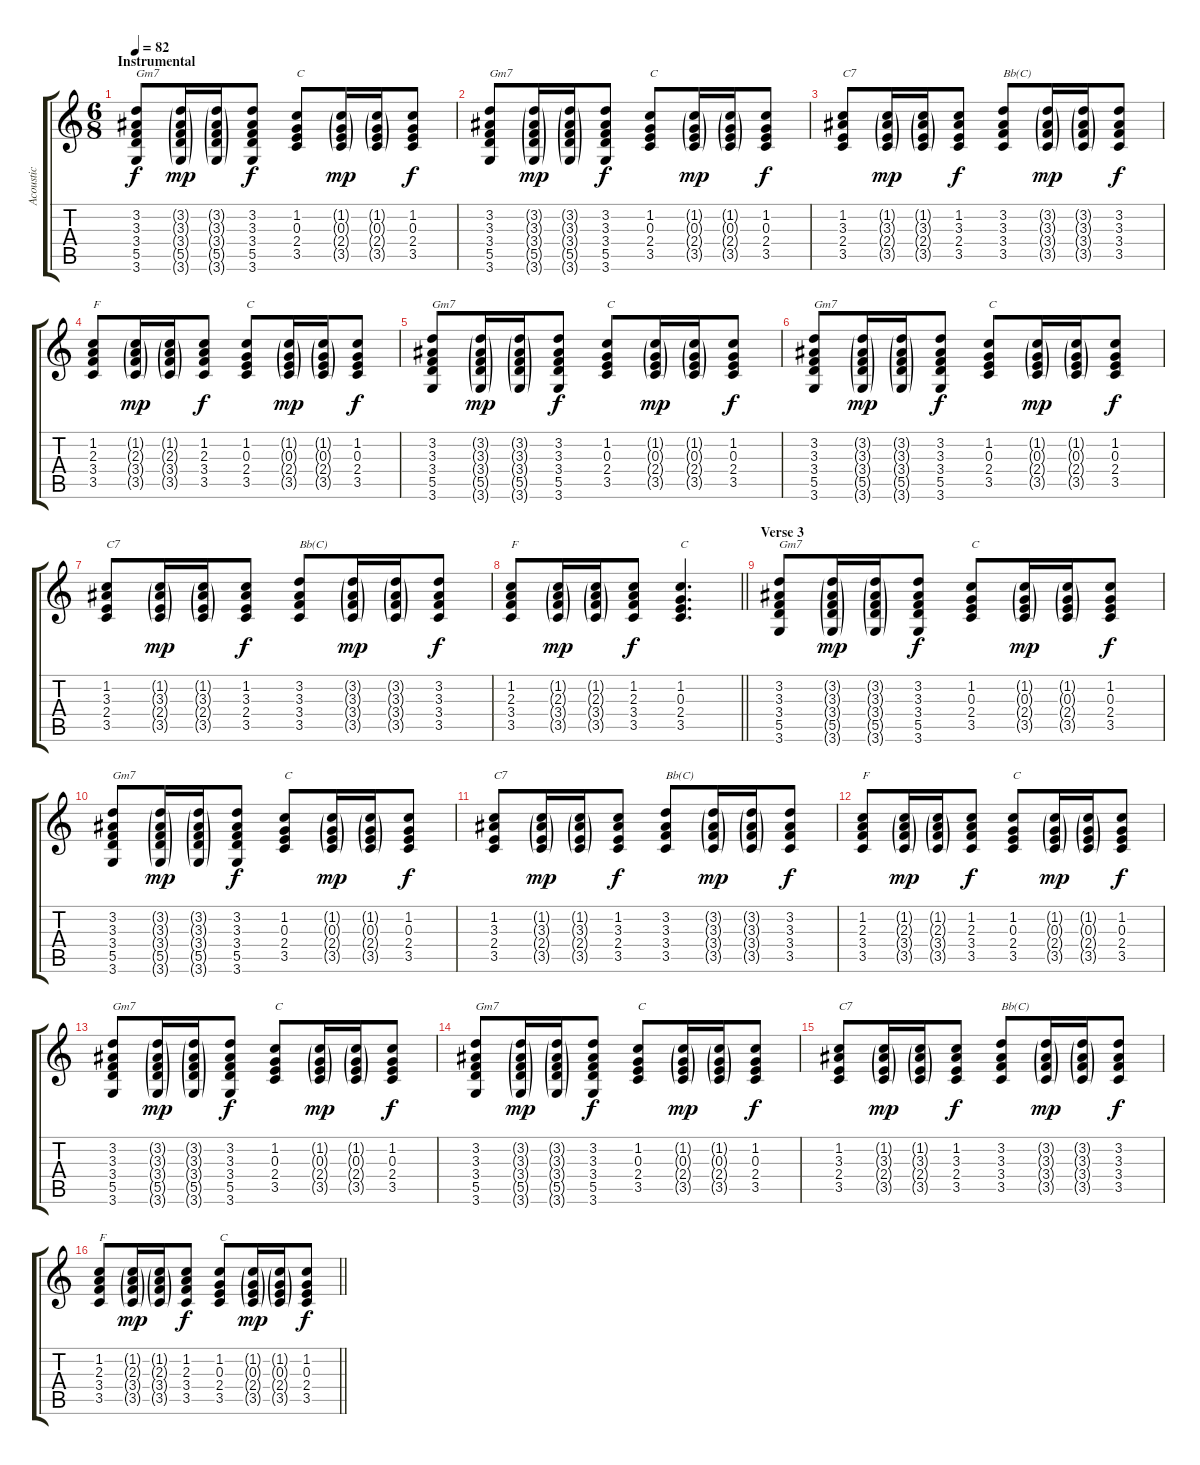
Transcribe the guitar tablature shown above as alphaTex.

\track ("Acoustic" "Acoustic") {instrument acousticguitarsteel}
\staff {score tabs}
\tuning (E4 B3 G3 D3 A2 E2) {hide}
\ts (6 8)
\section ("" "Instrumental")
\tempo 82
\clef g2
\ks c
(3.2 3.3 3.4 5.5 3.6).8{txt "Gm7" dy f} (3.2{g} 3.3{g} 3.4{g} 5.5{g} 3.6{g}).16{dy mp} (3.2{g} 3.3{g} 3.4{g} 5.5{g} 3.6{g}).16 (3.2 3.3 3.4 5.5 3.6).8{dy f} (1.2 0.3 2.4 3.5).8{txt "C"} (1.2{g} 0.3{g} 2.4{g} 3.5{g}).16{dy mp} (1.2{g} 0.3{g} 2.4{g} 3.5{g}).16 (1.2 0.3 2.4 3.5).8{dy f} |
(3.2 3.3 3.4 5.5 3.6).8{txt "Gm7"} (3.2{g} 3.3{g} 3.4{g} 5.5{g} 3.6{g}).16{dy mp} (3.2{g} 3.3{g} 3.4{g} 5.5{g} 3.6{g}).16 (3.2 3.3 3.4 5.5 3.6).8{dy f} (1.2 0.3 2.4 3.5).8{txt "C"} (1.2{g} 0.3{g} 2.4{g} 3.5{g}).16{dy mp} (1.2{g} 0.3{g} 2.4{g} 3.5{g}).16 (1.2 0.3 2.4 3.5).8{dy f} |
(1.2 3.3 2.4 3.5).8{txt "C7"} (1.2{g} 3.3{g} 2.4{g} 3.5{g}).16{dy mp} (1.2{g} 3.3{g} 2.4{g} 3.5{g}).16 (1.2 3.3 2.4 3.5).8{dy f} (3.2 3.3 3.4 3.5).8{txt "Bb(C)"} (3.2{g} 3.3{g} 3.4{g} 3.5{g}).16{dy mp} (3.2{g} 3.3{g} 3.4{g} 3.5{g}).16 (3.2 3.3 3.4 3.5).8{dy f} |
(1.2 2.3 3.4 3.5).8{txt "F"} (1.2{g} 2.3{g} 3.4{g} 3.5{g}).16{dy mp} (1.2{g} 2.3{g} 3.4{g} 3.5{g}).16 (1.2 2.3 3.4 3.5).8{dy f} (1.2 0.3 2.4 3.5).8{txt "C"} (1.2{g} 0.3{g} 2.4{g} 3.5{g}).16{dy mp} (1.2{g} 0.3{g} 2.4{g} 3.5{g}).16 (1.2 0.3 2.4 3.5).8{dy f} |
(3.2 3.3 3.4 5.5 3.6).8{txt "Gm7"} (3.2{g} 3.3{g} 3.4{g} 5.5{g} 3.6{g}).16{dy mp} (3.2{g} 3.3{g} 3.4{g} 5.5{g} 3.6{g}).16 (3.2 3.3 3.4 5.5 3.6).8{dy f} (1.2 0.3 2.4 3.5).8{txt "C"} (1.2{g} 0.3{g} 2.4{g} 3.5{g}).16{dy mp} (1.2{g} 0.3{g} 2.4{g} 3.5{g}).16 (1.2 0.3 2.4 3.5).8{dy f} |
(3.2 3.3 3.4 5.5 3.6).8{txt "Gm7"} (3.2{g} 3.3{g} 3.4{g} 5.5{g} 3.6{g}).16{dy mp} (3.2{g} 3.3{g} 3.4{g} 5.5{g} 3.6{g}).16 (3.2 3.3 3.4 5.5 3.6).8{dy f} (1.2 0.3 2.4 3.5).8{txt "C"} (1.2{g} 0.3{g} 2.4{g} 3.5{g}).16{dy mp} (1.2{g} 0.3{g} 2.4{g} 3.5{g}).16 (1.2 0.3 2.4 3.5).8{dy f} |
(1.2 3.3 2.4 3.5).8{txt "C7"} (1.2{g} 3.3{g} 2.4{g} 3.5{g}).16{dy mp} (1.2{g} 3.3{g} 2.4{g} 3.5{g}).16 (1.2 3.3 2.4 3.5).8{dy f} (3.2 3.3 3.4 3.5).8{txt "Bb(C)"} (3.2{g} 3.3{g} 3.4{g} 3.5{g}).16{dy mp} (3.2{g} 3.3{g} 3.4{g} 3.5{g}).16 (3.2 3.3 3.4 3.5).8{dy f} |
\barLineRight lightlight
(1.2 2.3 3.4 3.5).8{txt "F"} (1.2{g} 2.3{g} 3.4{g} 3.5{g}).16{dy mp} (1.2{g} 2.3{g} 3.4{g} 3.5{g}).16 (1.2 2.3 3.4 3.5).8{dy f} (1.2 0.3 2.4 3.5).4{d txt "C"} |
\section ("" "Verse 3")
(3.2 3.3 3.4 5.5 3.6).8{txt "Gm7"} (3.2{g} 3.3{g} 3.4{g} 5.5{g} 3.6{g}).16{dy mp} (3.2{g} 3.3{g} 3.4{g} 5.5{g} 3.6{g}).16 (3.2 3.3 3.4 5.5 3.6).8{dy f} (1.2 0.3 2.4 3.5).8{txt "C"} (1.2{g} 0.3{g} 2.4{g} 3.5{g}).16{dy mp} (1.2{g} 0.3{g} 2.4{g} 3.5{g}).16 (1.2 0.3 2.4 3.5).8{dy f} |
(3.2 3.3 3.4 5.5 3.6).8{txt "Gm7"} (3.2{g} 3.3{g} 3.4{g} 5.5{g} 3.6{g}).16{dy mp} (3.2{g} 3.3{g} 3.4{g} 5.5{g} 3.6{g}).16 (3.2 3.3 3.4 5.5 3.6).8{dy f} (1.2 0.3 2.4 3.5).8{txt "C"} (1.2{g} 0.3{g} 2.4{g} 3.5{g}).16{dy mp} (1.2{g} 0.3{g} 2.4{g} 3.5{g}).16 (1.2 0.3 2.4 3.5).8{dy f} |
(1.2 3.3 2.4 3.5).8{txt "C7"} (1.2{g} 3.3{g} 2.4{g} 3.5{g}).16{dy mp} (1.2{g} 3.3{g} 2.4{g} 3.5{g}).16 (1.2 3.3 2.4 3.5).8{dy f} (3.2 3.3 3.4 3.5).8{txt "Bb(C)"} (3.2{g} 3.3{g} 3.4{g} 3.5{g}).16{dy mp} (3.2{g} 3.3{g} 3.4{g} 3.5{g}).16 (3.2 3.3 3.4 3.5).8{dy f} |
(1.2 2.3 3.4 3.5).8{txt "F"} (1.2{g} 2.3{g} 3.4{g} 3.5{g}).16{dy mp} (1.2{g} 2.3{g} 3.4{g} 3.5{g}).16 (1.2 2.3 3.4 3.5).8{dy f} (1.2 0.3 2.4 3.5).8{txt "C"} (1.2{g} 0.3{g} 2.4{g} 3.5{g}).16{dy mp} (1.2{g} 0.3{g} 2.4{g} 3.5{g}).16 (1.2 0.3 2.4 3.5).8{dy f} |
(3.2 3.3 3.4 5.5 3.6).8{txt "Gm7"} (3.2{g} 3.3{g} 3.4{g} 5.5{g} 3.6{g}).16{dy mp} (3.2{g} 3.3{g} 3.4{g} 5.5{g} 3.6{g}).16 (3.2 3.3 3.4 5.5 3.6).8{dy f} (1.2 0.3 2.4 3.5).8{txt "C"} (1.2{g} 0.3{g} 2.4{g} 3.5{g}).16{dy mp} (1.2{g} 0.3{g} 2.4{g} 3.5{g}).16 (1.2 0.3 2.4 3.5).8{dy f} |
(3.2 3.3 3.4 5.5 3.6).8{txt "Gm7"} (3.2{g} 3.3{g} 3.4{g} 5.5{g} 3.6{g}).16{dy mp} (3.2{g} 3.3{g} 3.4{g} 5.5{g} 3.6{g}).16 (3.2 3.3 3.4 5.5 3.6).8{dy f} (1.2 0.3 2.4 3.5).8{txt "C"} (1.2{g} 0.3{g} 2.4{g} 3.5{g}).16{dy mp} (1.2{g} 0.3{g} 2.4{g} 3.5{g}).16 (1.2 0.3 2.4 3.5).8{dy f} |
(1.2 3.3 2.4 3.5).8{txt "C7"} (1.2{g} 3.3{g} 2.4{g} 3.5{g}).16{dy mp} (1.2{g} 3.3{g} 2.4{g} 3.5{g}).16 (1.2 3.3 2.4 3.5).8{dy f} (3.2 3.3 3.4 3.5).8{txt "Bb(C)"} (3.2{g} 3.3{g} 3.4{g} 3.5{g}).16{dy mp} (3.2{g} 3.3{g} 3.4{g} 3.5{g}).16 (3.2 3.3 3.4 3.5).8{dy f} |
\barLineRight lightlight
(1.2 2.3 3.4 3.5).8{txt "F"} (1.2{g} 2.3{g} 3.4{g} 3.5{g}).16{dy mp} (1.2{g} 2.3{g} 3.4{g} 3.5{g}).16 (1.2 2.3 3.4 3.5).8{dy f} (1.2 0.3 2.4 3.5).8{txt "C"} (1.2{g} 0.3{g} 2.4{g} 3.5{g}).16{dy mp} (1.2{g} 0.3{g} 2.4{g} 3.5{g}).16 (1.2 0.3 2.4 3.5).8{dy f}
